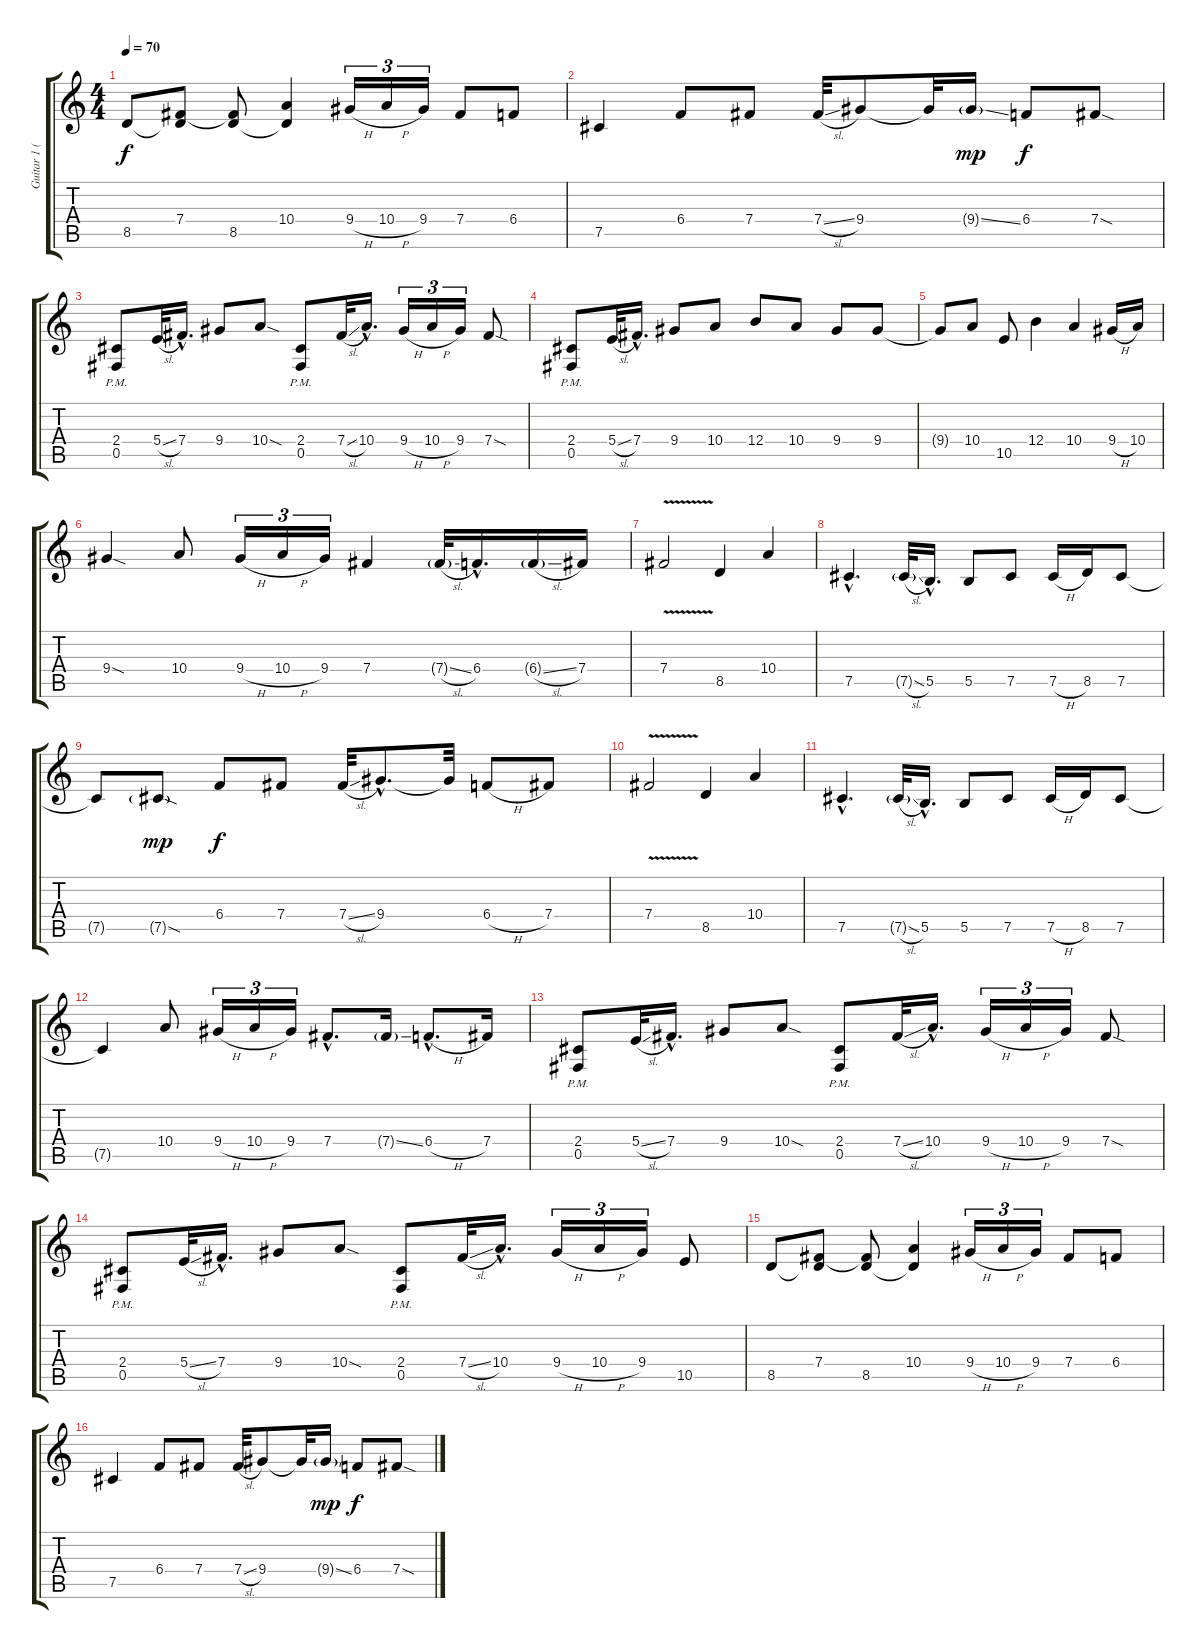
\track ("Guitar 1 (Distortion)" "Guitar 1 (") {instrument distortionguitar}
\staff {score tabs}
\tuning (Db4 Ab3 E3 B2 Gb2 Db2) {hide}
\ts (4 4)
\tempo 70
\clef g2
\ks c
8.5.8{dy f} (7.4 8.5{t}).8 (7.4{t} 8.5).8 (10.4 8.5{t}).4 9.4{h}.16{tu (3 2)} 10.4{h}.16{tu (3 2)} 9.4.16{tu (3 2)} 7.4.8 6.4.8 |
7.5.4 6.4.8 7.4.8 7.4{sl}.32 9.4.8 9.4{t}.32 9.4{ss g}.16{dy mp} 6.4.8{dy f} 7.4{sod}.8 |
(2.4{pm} 0.5{pm}).8 5.4{sl}.32 7.4{hac}.16{d} 9.4.8 10.4{sod}.8 (2.4{pm} 0.5{pm}).8 7.4{sl}.32 10.4{hac}.16{d} 9.4{h}.16{tu (3 2)} 10.4{h}.16{tu (3 2)} 9.4.16{tu (3 2)} 7.4{sod}.8 |
(2.4{pm} 0.5{pm}).8 5.4{sl}.32 7.4{hac}.16{d} 9.4.8 10.4.8 12.4.8 10.4.8 9.4.8 9.4.8 |
9.4{t}.8 10.4.8 10.5.8 12.4.4 10.4.4 9.4{h}.16 10.4.16 |
9.4{sod}.4 10.4.8 9.4{h}.16{tu (3 2)} 10.4{h}.16{tu (3 2)} 9.4.16{tu (3 2)} 7.4.4 7.4{sl g}.32 6.4{hac}.16{d} 6.4{sl g}.16 7.4.16 |
7.4{v}.2 8.5.4 10.4.4 |
7.5{hac}.4{d} 7.5{sl g}.32 5.5{hac}.16{d} 5.5.8 7.5.8 7.5{h}.16 8.5.16 7.5.8 |
7.5{t}.8 7.5{sod g}.8{dy mp} 6.4.8{dy f} 7.4.8 7.4{sl}.32 9.4{hac}.8{d} 9.4{t}.32 6.4{h}.8 7.4.8 |
7.4{v}.2 8.5.4 10.4.4 |
7.5{hac}.4{d} 7.5{sl g}.32 5.5{hac}.16{d} 5.5.8 7.5.8 7.5{h}.16 8.5.16 7.5.8 |
7.5{t}.4 10.4.8 9.4{h}.16{tu (3 2)} 10.4{h}.16{tu (3 2)} 9.4.16{tu (3 2)} 7.4{hac}.8{d} 7.4{ss g}.16 6.4{h hac}.8{d} 7.4.16 |
(2.4{pm} 0.5{pm}).8 5.4{sl}.32 7.4{hac}.16{d} 9.4.8 10.4{sod}.8 (2.4{pm} 0.5{pm}).8 7.4{sl}.32 10.4{hac}.16{d} 9.4{h}.16{tu (3 2)} 10.4{h}.16{tu (3 2)} 9.4.16{tu (3 2)} 7.4{sod}.8 |
(2.4{pm} 0.5{pm}).8 5.4{sl}.32 7.4{hac}.16{d} 9.4.8 10.4{sod}.8 (2.4{pm} 0.5{pm}).8 7.4{sl}.32 10.4{hac}.16{d} 9.4{h}.16{tu (3 2)} 10.4{h}.16{tu (3 2)} 9.4.16{tu (3 2)} 10.5.8 |
8.5.8 (7.4 8.5{t}).8 (7.4{t} 8.5).8 (10.4 8.5{t}).4 9.4{h}.16{tu (3 2)} 10.4{h}.16{tu (3 2)} 9.4.16{tu (3 2)} 7.4.8 6.4.8 |
7.5.4 6.4.8 7.4.8 7.4{sl}.32 9.4.8 9.4{t}.32 9.4{ss g}.16{dy mp} 6.4.8{dy f} 7.4{sod}.8
